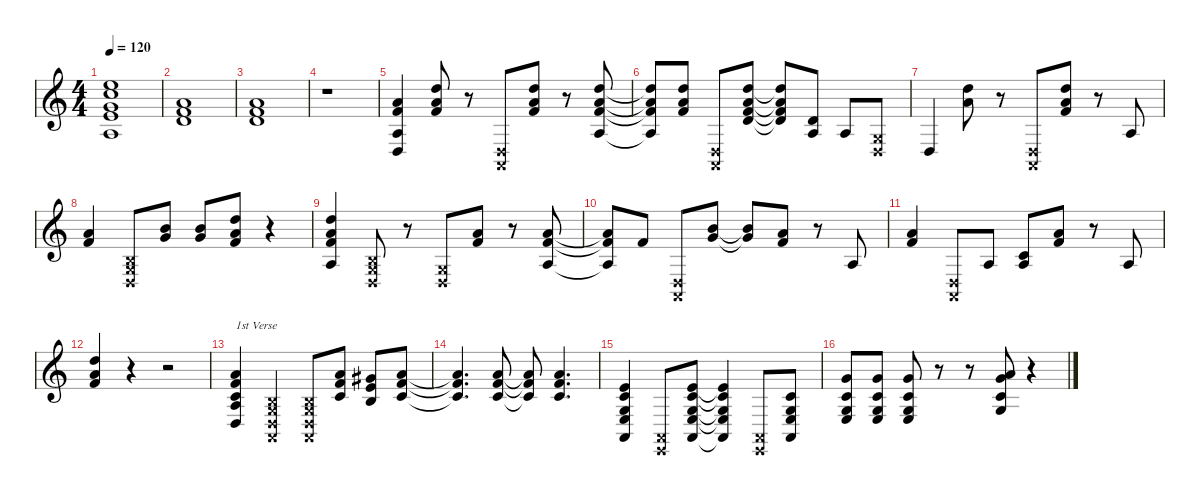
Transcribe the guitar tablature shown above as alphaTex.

\defaultSystemsLayout 4
\hideDynamics
\bracketExtendMode nobrackets
\singleTrackTrackNamePolicy hidden
\multiTrackTrackNamePolicy hidden
\firstSystemTrackNameMode fullname
\firstSystemTrackNameOrientation horizontal
\otherSystemsTrackNameOrientation horizontal
\track ("Keyboard" "el.pno.") {instrument electricpiano1}
\staff {score}
\tuning (E4 B3 G3 D3 A2 E2)
\ts (4 4)
\tempo 120
\clef g2
\ks c
(12.1 13.2 12.3 14.4 12.5).1{dy f beam Up} |
(10.2 10.3 12.4).1{beam Up} |
(10.2 10.3 12.4).1{beam Up} |
r.1{beam Down} |
(10.2 10.3 12.5 10.6).4{beam Up} (10.1 10.2 10.3).8{beam Up} r.8{beam Up} (0.4{x} 0.5{x}).8{beam Up} (10.1 10.2 10.3).8{beam Up} r.8{beam Up} (10.1 10.2 10.3 12.5).8{beam Up} |
(10.1{t} 10.2{t} 10.3{t} 12.5{t}).8{beam Up} (10.1 10.2 10.3).8{beam Up} (0.4{x} 0.5{x}).8{beam Up} (10.1 10.2 10.3 12.4).8{beam Up} (10.1{t} 10.2{t} 10.3{t} 12.4{t}).8{beam Up} (12.4 12.5).8{beam Up} 12.5.8{beam Up} (0.3{x} 0.4{x}).8{beam Up} |
10.6.4{beam Up} (10.1 10.2).8{beam Down} r.8{beam Down} (0.4{x} 0.5{x}).8{beam Up} (10.1 10.2 10.3).8{beam Up} r.8{beam Up} 12.5.8{beam Up} |
(10.2 10.3).4{beam Up} (0.2{x} 0.3{x} 0.4{x}).8{beam Up} (12.2 12.3).8{beam Up} (12.2 12.3).8{beam Up} (10.1 10.2 10.3).8{beam Up} r.4{beam Up} |
(10.1 10.2 10.3 12.5).4{beam Up} (0.2{x} 0.3{x} 0.4{x}).8{beam Up} r.8{beam Up} (0.3{x} 0.4{x}).8{beam Up} (10.2 10.3).8{beam Up} r.8{beam Up} (10.2 10.3 12.5).8{beam Up} |
(10.2{t} 10.3{t} 12.5{t}).8{beam Up} 10.3.8{beam Up} (0.4{x} 0.5{x}).8{beam Up} (12.2 12.3).8{beam Up} (12.2{t} 12.3{t}).8{beam Up} (10.2 10.3).8{beam Up} r.8{beam Up} 12.5.8{beam Up} |
(10.2 10.3).4{beam Up} (0.4{x} 0.5{x}).8{beam Up} 12.5.8{beam Up} (10.4 12.5).8{beam Up} (10.2 10.3).8{beam Up} r.8{beam Up} 12.5.8{beam Up} |
(10.1 10.2 10.3).4{beam Up} r.4{beam Up} r.2{beam Up} |
(10.2 10.3 10.4 12.5 10.6).4{txt "1st Verse" beam Up} (0.2{x} 0.3{x} 0.4{x} 0.5{x}).4{beam Up} (0.2{x} 0.3{x} 0.4{x} 0.5{x}).8{beam Up} (10.2 10.3 10.4).8{beam Up} (9.2{acc #} 9.3 9.4).8{beam Up} (10.2 10.3 10.4).8{beam Up} |
(10.2{t} 10.3{t} 10.4{t}).4{d beam Up} (10.2 10.3 10.4).8{beam Up} (10.2{t} 10.3{t} 10.4{t}).8{beam Up} (10.2 10.3 10.4).4{d beam Up} |
(5.2 5.3 5.4 7.5 5.6).4{beam Up} (0.5{x} 0.6{x}).8{beam Up} (5.2 5.3 5.4 7.5 5.6).8{beam Up} (5.2{t} 5.3{t} 5.4{t} 7.5{t} 5.6{t}).4{beam Up} (0.5{x} 0.6{x}).8{beam Up} (5.3 5.4 7.5 5.6).8{beam Up} |
(8.2 5.3 5.4 7.5).8{beam Up} (8.2 5.3 5.4 7.5).8{beam Up} (8.2 5.3 5.4 7.5).8{beam Up} r.8{beam Up} r.8{beam Up} (5.1 8.2 5.3 5.4).8{beam Up} r.4{beam Up}
